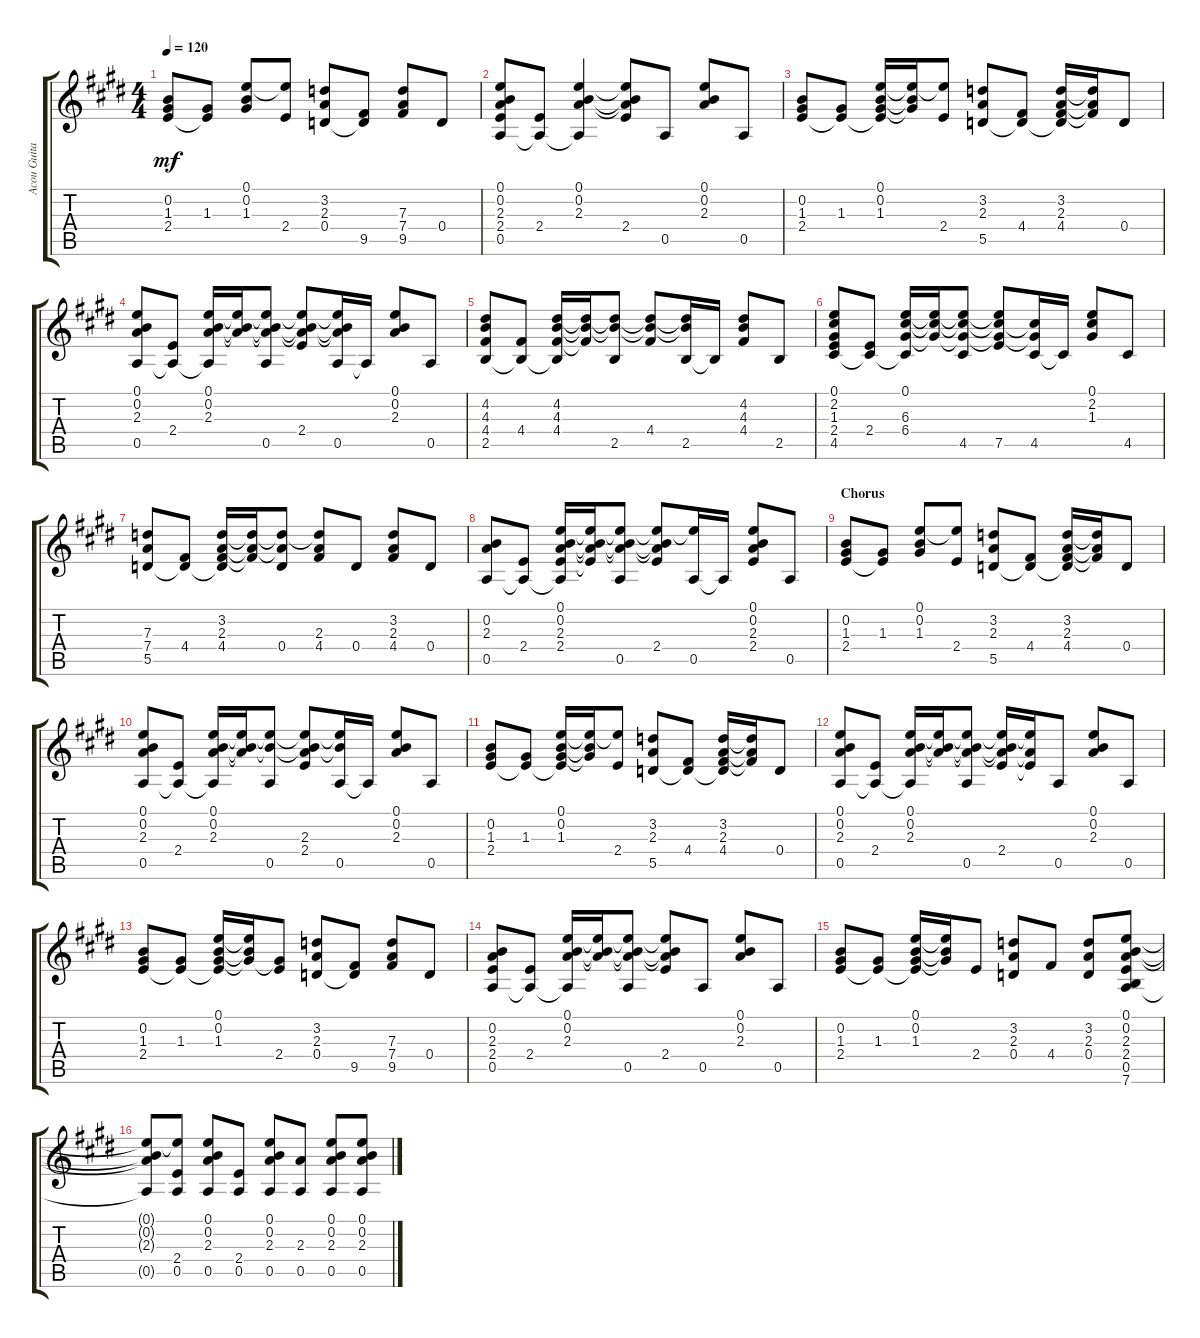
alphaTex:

\track ("Acou Guitar 2" "Acou Guita") {instrument acousticguitarnylon}
\staff {score tabs}
\tuning (E4 B3 G3 D3 A2 E2) {hide}
\ts (4 4)
\tempo 120
\clef g2
\ks c#minor
(0.2 1.3 2.4).8{dy mf} (1.3 2.4{t}).8 (0.1 0.2 1.3).8 (0.1{t} 2.4).8 (3.2 2.3 0.4).8 (0.4{t} 9.5).8 (7.3 7.4 9.5).8 0.4.8 |
(0.1 0.2 2.3 2.4 0.5).8 (2.4 0.5{t}).8 (0.1 0.2 2.3 0.5{t}).4 (0.1{t} 0.2{t} 2.3{t} 2.4).8 0.5.8 (0.1 0.2 2.3).8 0.5.8 |
(0.2 1.3 2.4).8 (1.3 2.4{t}).8 (0.1 0.2 1.3 2.4{t}).16 (0.1{t} 0.2{t} 1.3{t}).16 (0.1{t} 2.4).8 (3.2 2.3 5.5).8 (4.4 5.5{t}).8 (3.2 2.3 4.4 5.5{t}).16 (3.2{t} 2.3{t} 4.4{t}).16 0.4.8 |
(0.1 0.2 2.3 0.5).8 (2.4 0.5{t}).8 (0.1 0.2 2.3 0.5{t}).16 (0.1{t} 0.2{t} 2.3{t}).16 (0.1{t} 0.2{t} 2.3{t} 0.5).8 (0.1{t} 0.2{t} 2.3{t} 2.4).8 (0.1{t} 0.2{t} 2.3{t} 0.5).16 0.5{t}.16 (0.1 0.2 2.3).8 0.5.8 |
(4.2 4.3 4.4 2.5).8 (4.4 2.5{t}).8 (4.2 4.3 4.4 2.5{t}).16 (4.2{t} 4.3{t} 4.4{t}).16 (4.2{t} 4.3{t} 2.5).8 (4.2{t} 4.3{t} 4.4).8 (4.2{t} 4.3{t} 2.5).16 2.5{t}.16 (4.2 4.3 4.4).8 2.5.8 |
(0.1 2.2 1.3 2.4 4.5).8 (2.4 4.5{t}).8 (0.1 6.3 6.4 4.5{t}).16 (0.1{t} 6.3{t} 6.4{t}).16 (0.1{t} 6.3{t} 6.4{t} 4.5).8 (0.1{t} 6.3{t} 6.4{t} 7.5).8 (6.3{t} 6.4{t} 4.5).16 4.5{t}.16 (0.1 2.2 1.3).8 4.5.8 |
(7.3 7.4 5.5).8 (4.4 5.5{t}).8 (3.2 2.3 4.4 5.5{t}).16 (3.2{t} 2.3{t} 4.4{t}).16 (3.2{t} 2.3{t} 0.4).8 (3.2{t} 2.3 4.4).8 0.4.8 (3.2 2.3 4.4).8 0.4.8 |
(0.2 2.3 0.5).8 (2.4 0.5{t}).8 (0.1 0.2 2.3 2.4 0.5{t}).16 (0.1{t} 0.2{t} 2.3{t} 2.4{t}).16 (0.1{t} 0.2{t} 2.3{t} 0.5).8 (0.1{t} 0.2{t} 2.3{t} 2.4).8 (0.1{t} 0.5).16 0.5{t}.16 (0.1 0.2 2.3 2.4).8 0.5.8 |
\section ("" "Chorus")
(0.2 1.3 2.4).8 (1.3 2.4{t}).8 (0.1 0.2 1.3).8 (0.1{t} 2.4).8 (3.2 2.3 5.5).8 (4.4 5.5{t}).8 (3.2 2.3 4.4 5.5{t}).16 (3.2{t} 2.3{t} 4.4{t}).16 0.4.8 |
(0.1 0.2 2.3 0.5).8 (2.4 0.5{t}).8 (0.1 0.2 2.3 0.5{t}).16 (0.1{t} 0.2{t} 2.3{t}).16 (0.1{t} 0.2{t} 0.5).8 (0.1{t} 0.2{t} 2.3 2.4).8 (0.1{t} 0.2{t} 0.5).16 0.5{t}.16 (0.1 0.2 2.3).8 0.5.8 |
(0.2 1.3 2.4).8 (1.3 2.4{t}).8 (0.1 0.2 1.3 2.4{t}).16 (0.1{t} 0.2{t} 1.3{t}).16 (0.1{t} 2.4).8 (3.2 2.3 5.5).8 (4.4 5.5{t}).8 (3.2 2.3 4.4 5.5{t}).16 (3.2{t} 2.3{t} 4.4{t}).16 0.4.8 |
(0.1 0.2 2.3 0.5).8 (2.4 0.5{t}).8 (0.1 0.2 2.3 0.5{t}).16 (0.1{t} 0.2{t} 2.3{t}).16 (0.1{t} 0.2{t} 2.3{t} 0.5).8 (0.1{t} 0.2{t} 2.3{t} 2.4).16 (0.1{t} 2.3{t} 2.4{t}).16 0.5.8 (0.1 0.2 2.3).8 0.5.8 |
(0.2 1.3 2.4).8 (1.3 2.4{t}).8 (0.1 0.2 1.3 2.4{t}).16 (0.1{t} 0.2{t} 1.3{t}).16 (1.3{t} 2.4).8 (3.2 2.3 0.4).8 (0.4{t} 9.5).8 (7.3 7.4 9.5).8 0.4.8 |
(0.2 2.3 2.4 0.5).8 (2.4 0.5{t}).8 (0.1 0.2 2.3 0.5{t}).16 (0.1{t} 0.2{t} 2.3{t}).16 (0.1{t} 0.2{t} 2.3{t} 0.5).8 (0.1{t} 0.2{t} 2.3{t} 2.4).8 0.5.8 (0.1 0.2 2.3).8 0.5.8 |
(0.2 1.3 2.4).8 (1.3 2.4{t}).8 (0.1 0.2 1.3 2.4{t}).16 (0.1{t} 0.2{t} 1.3{t}).16 2.4.8 (3.2 2.3 0.4).8 4.4.8 (3.2 2.3 0.4).8 (0.1 0.2 2.3 2.4 0.5 7.6).8 |
(0.1{t} 0.2{t} 2.3{t} 0.5{t}).8 (0.1{t} 2.4 0.5).8 (0.1 0.2 2.3 0.5).8 (2.4 0.5).8 (0.1 0.2 2.3 0.5).8 (2.3 0.5).8 (0.1 0.2 2.3 0.5).8 (0.1 0.2 2.3 0.5).8
